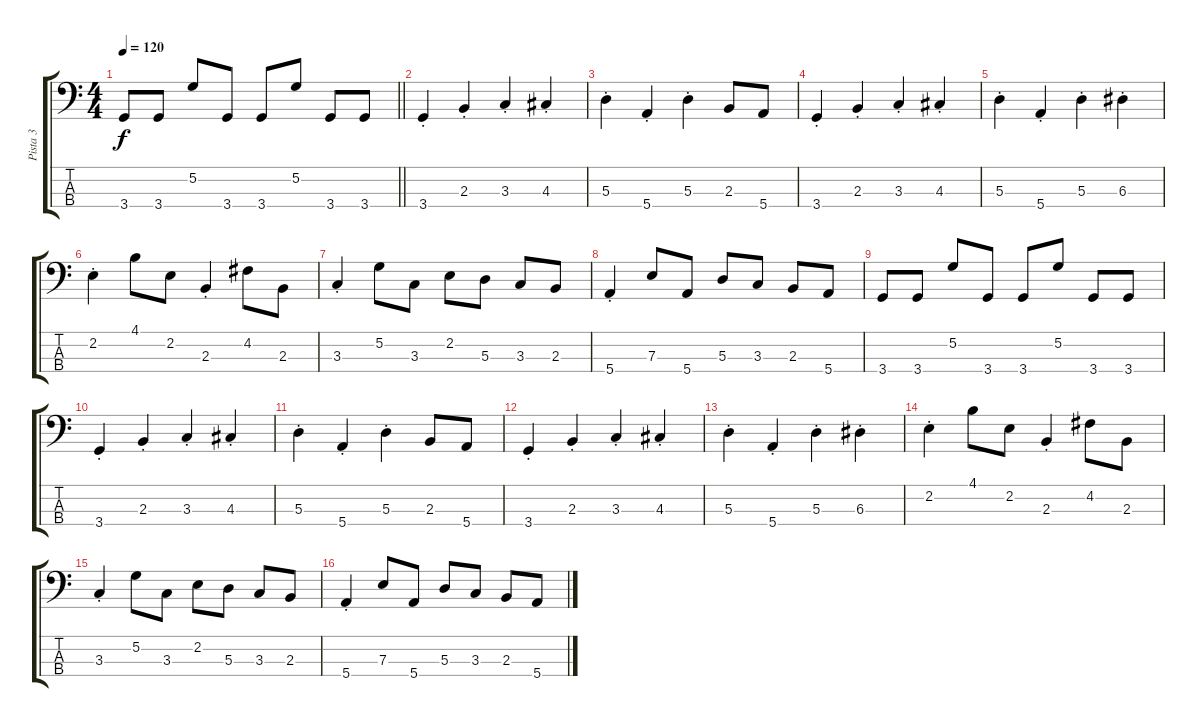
\track ("Pista 3" "Pista 3") {instrument contrabass}
\staff {score tabs}
\tuning (G2 D2 A1 E1) {hide}
\ts (4 4)
\tempo 120
\clef f4
\barLineRight lightlight
\ks c
3.4.8{dy f} 3.4.8 5.2.8 3.4.8 3.4.8 5.2.8 3.4.8 3.4.8 |
3.4{st}.4 2.3{st}.4 3.3{st}.4 4.3{st}.4 |
5.3{st}.4 5.4{st}.4 5.3{st}.4 2.3.8 5.4.8 |
3.4{st}.4 2.3{st}.4 3.3{st}.4 4.3{st}.4 |
5.3{st}.4 5.4{st}.4 5.3{st}.4 6.3{st}.4 |
2.2{st}.4 4.1.8 2.2.8 2.3{st}.4 4.2.8 2.3.8 |
3.3{st}.4 5.2.8 3.3.8 2.2.8 5.3.8 3.3.8 2.3.8 |
5.4{st}.4 7.3.8 5.4.8 5.3.8 3.3.8 2.3.8 5.4.8 |
3.4.8 3.4.8 5.2.8 3.4.8 3.4.8 5.2.8 3.4.8 3.4.8 |
3.4{st}.4 2.3{st}.4 3.3{st}.4 4.3{st}.4 |
5.3{st}.4 5.4{st}.4 5.3{st}.4 2.3.8 5.4.8 |
3.4{st}.4 2.3{st}.4 3.3{st}.4 4.3{st}.4 |
5.3{st}.4 5.4{st}.4 5.3{st}.4 6.3{st}.4 |
2.2{st}.4 4.1.8 2.2.8 2.3{st}.4 4.2.8 2.3.8 |
3.3{st}.4 5.2.8 3.3.8 2.2.8 5.3.8 3.3.8 2.3.8 |
5.4{st}.4 7.3.8 5.4.8 5.3.8 3.3.8 2.3.8 5.4.8
